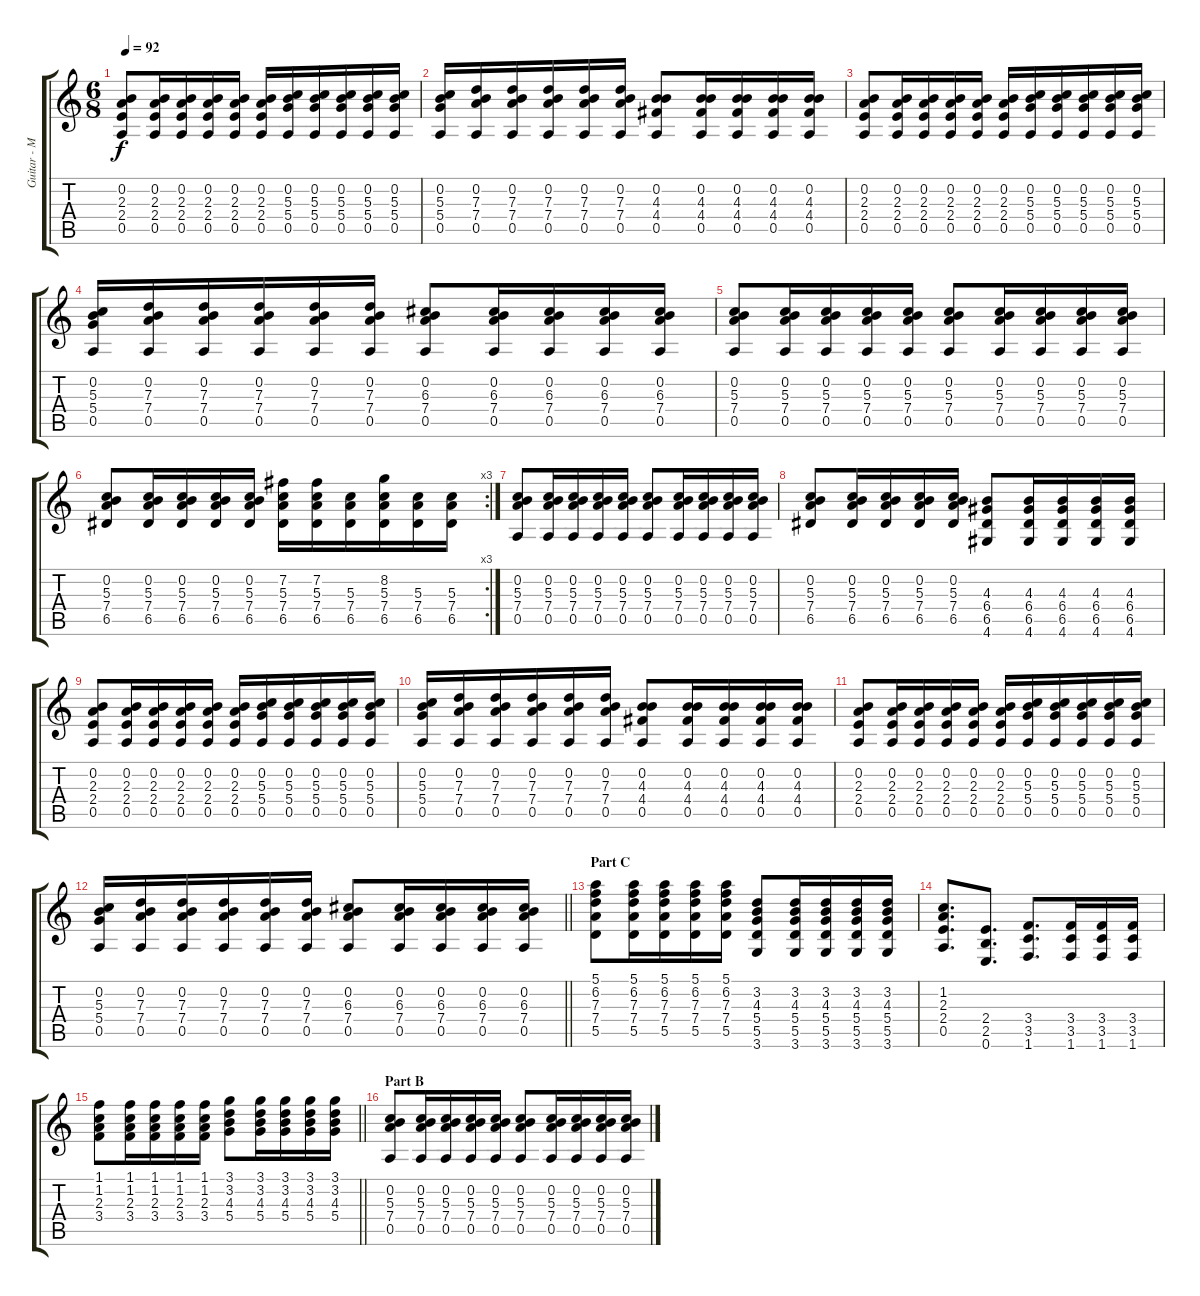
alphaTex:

\track ("Guitar - Mikael Åkerfeldt" "Guitar - M") {instrument overdrivenguitar}
\staff {score tabs}
\tuning (E4 B3 G3 D3 A2 E2) {hide}
\ts (6 8)
\tempo 92
\clef g2
\ks c
(0.2 2.3 2.4 0.5).8{dy f} (0.2 2.3 2.4 0.5).16 (0.2 2.3 2.4 0.5).16 (0.2 2.3 2.4 0.5).16 (0.2 2.3 2.4 0.5).16 (0.2 2.3 2.4 0.5).16 (0.2 5.3 5.4 0.5).16 (0.2 5.3 5.4 0.5).16 (0.2 5.3 5.4 0.5).16 (0.2 5.3 5.4 0.5).16 (0.2 5.3 5.4 0.5).16 |
(0.2 5.3 5.4 0.5).16 (0.2 7.3 7.4 0.5).16 (0.2 7.3 7.4 0.5).16 (0.2 7.3 7.4 0.5).16 (0.2 7.3 7.4 0.5).16 (0.2 7.3 7.4 0.5).16 (0.2 4.3 4.4 0.5).8 (0.2 4.3 4.4 0.5).16 (0.2 4.3 4.4 0.5).16 (0.2 4.3 4.4 0.5).16 (0.2 4.3 4.4 0.5).16 |
(0.2 2.3 2.4 0.5).8 (0.2 2.3 2.4 0.5).16 (0.2 2.3 2.4 0.5).16 (0.2 2.3 2.4 0.5).16 (0.2 2.3 2.4 0.5).16 (0.2 2.3 2.4 0.5).16 (0.2 5.3 5.4 0.5).16 (0.2 5.3 5.4 0.5).16 (0.2 5.3 5.4 0.5).16 (0.2 5.3 5.4 0.5).16 (0.2 5.3 5.4 0.5).16 |
(0.2 5.3 5.4 0.5).16 (0.2 7.3 7.4 0.5).16 (0.2 7.3 7.4 0.5).16 (0.2 7.3 7.4 0.5).16 (0.2 7.3 7.4 0.5).16 (0.2 7.3 7.4 0.5).16 (0.2 6.3 7.4 0.5).8 (0.2 6.3 7.4 0.5).16 (0.2 6.3 7.4 0.5).16 (0.2 6.3 7.4 0.5).16 (0.2 6.3 7.4 0.5).16 |
(0.2 5.3 7.4 0.5).8 (0.2 5.3 7.4 0.5).16 (0.2 5.3 7.4 0.5).16 (0.2 5.3 7.4 0.5).16 (0.2 5.3 7.4 0.5).16 (0.2 5.3 7.4 0.5).8 (0.2 5.3 7.4 0.5).16 (0.2 5.3 7.4 0.5).16 (0.2 5.3 7.4 0.5).16 (0.2 5.3 7.4 0.5).16 |
\rc 3
(0.2 5.3 7.4 6.5).8 (0.2 5.3 7.4 6.5).16 (0.2 5.3 7.4 6.5).16 (0.2 5.3 7.4 6.5).16 (0.2 5.3 7.4 6.5).16 (7.2 5.3 7.4 6.5).16 (7.2 5.3 7.4 6.5).16 (5.3 7.4 6.5).16 (8.2 5.3 7.4 6.5).16 (5.3 7.4 6.5).16 (5.3 7.4 6.5).16 |
(0.2 5.3 7.4 0.5).8{instrument acousticguitarsteel} (0.2 5.3 7.4 0.5).16 (0.2 5.3 7.4 0.5).16 (0.2 5.3 7.4 0.5).16 (0.2 5.3 7.4 0.5).16 (0.2 5.3 7.4 0.5).8 (0.2 5.3 7.4 0.5).16 (0.2 5.3 7.4 0.5).16 (0.2 5.3 7.4 0.5).16 (0.2 5.3 7.4 0.5).16 |
(0.2 5.3 7.4 6.5).8 (0.2 5.3 7.4 6.5).16 (0.2 5.3 7.4 6.5).16 (0.2 5.3 7.4 6.5).16 (0.2 5.3 7.4 6.5).16 (4.3 6.4 6.5 4.6).8 (4.3 6.4 6.5 4.6).16 (4.3 6.4 6.5 4.6).16 (4.3 6.4 6.5 4.6).16 (4.3 6.4 6.5 4.6).16 |
(0.2 2.3 2.4 0.5).8 (0.2 2.3 2.4 0.5).16 (0.2 2.3 2.4 0.5).16 (0.2 2.3 2.4 0.5).16 (0.2 2.3 2.4 0.5).16 (0.2 2.3 2.4 0.5).16 (0.2 5.3 5.4 0.5).16 (0.2 5.3 5.4 0.5).16 (0.2 5.3 5.4 0.5).16 (0.2 5.3 5.4 0.5).16 (0.2 5.3 5.4 0.5).16 |
(0.2 5.3 5.4 0.5).16 (0.2 7.3 7.4 0.5).16 (0.2 7.3 7.4 0.5).16 (0.2 7.3 7.4 0.5).16 (0.2 7.3 7.4 0.5).16 (0.2 7.3 7.4 0.5).16 (0.2 4.3 4.4 0.5).8 (0.2 4.3 4.4 0.5).16 (0.2 4.3 4.4 0.5).16 (0.2 4.3 4.4 0.5).16 (0.2 4.3 4.4 0.5).16 |
(0.2 2.3 2.4 0.5).8 (0.2 2.3 2.4 0.5).16 (0.2 2.3 2.4 0.5).16 (0.2 2.3 2.4 0.5).16 (0.2 2.3 2.4 0.5).16 (0.2 2.3 2.4 0.5).16 (0.2 5.3 5.4 0.5).16 (0.2 5.3 5.4 0.5).16 (0.2 5.3 5.4 0.5).16 (0.2 5.3 5.4 0.5).16 (0.2 5.3 5.4 0.5).16 |
\barLineRight lightlight
(0.2 5.3 5.4 0.5).16 (0.2 7.3 7.4 0.5).16 (0.2 7.3 7.4 0.5).16 (0.2 7.3 7.4 0.5).16 (0.2 7.3 7.4 0.5).16 (0.2 7.3 7.4 0.5).16 (0.2 6.3 7.4 0.5).8 (0.2 6.3 7.4 0.5).16 (0.2 6.3 7.4 0.5).16 (0.2 6.3 7.4 0.5).16 (0.2 6.3 7.4 0.5).16 |
\section ("" "Part C")
(5.1 6.2 7.3 7.4 5.5).8{instrument overdrivenguitar} (5.1 6.2 7.3 7.4 5.5).16 (5.1 6.2 7.3 7.4 5.5).16 (5.1 6.2 7.3 7.4 5.5).16 (5.1 6.2 7.3 7.4 5.5).16 (3.2 4.3 5.4 5.5 3.6).8 (3.2 4.3 5.4 5.5 3.6).16 (3.2 4.3 5.4 5.5 3.6).16 (3.2 4.3 5.4 5.5 3.6).16 (3.2 4.3 5.4 5.5 3.6).16 |
(1.2 2.3 2.4 0.5).8{d} (2.4 2.5 0.6).8{d} (3.4 3.5 1.6).8{d} (3.4 3.5 1.6).16 (3.4 3.5 1.6).16 (3.4 3.5 1.6).16 |
\barLineRight lightlight
(1.1 1.2 2.3 3.4).8 (1.1 1.2 2.3 3.4).16 (1.1 1.2 2.3 3.4).16 (1.1 1.2 2.3 3.4).16 (1.1 1.2 2.3 3.4).16 (3.1 3.2 4.3 5.4).8 (3.1 3.2 4.3 5.4).16 (3.1 3.2 4.3 5.4).16 (3.1 3.2 4.3 5.4).16 (3.1 3.2 4.3 5.4).16 |
\section ("" "Part B")
(0.2 5.3 7.4 0.5).8{instrument acousticguitarsteel} (0.2 5.3 7.4 0.5).16 (0.2 5.3 7.4 0.5).16 (0.2 5.3 7.4 0.5).16 (0.2 5.3 7.4 0.5).16 (0.2 5.3 7.4 0.5).8 (0.2 5.3 7.4 0.5).16 (0.2 5.3 7.4 0.5).16 (0.2 5.3 7.4 0.5).16 (0.2 5.3 7.4 0.5).16
